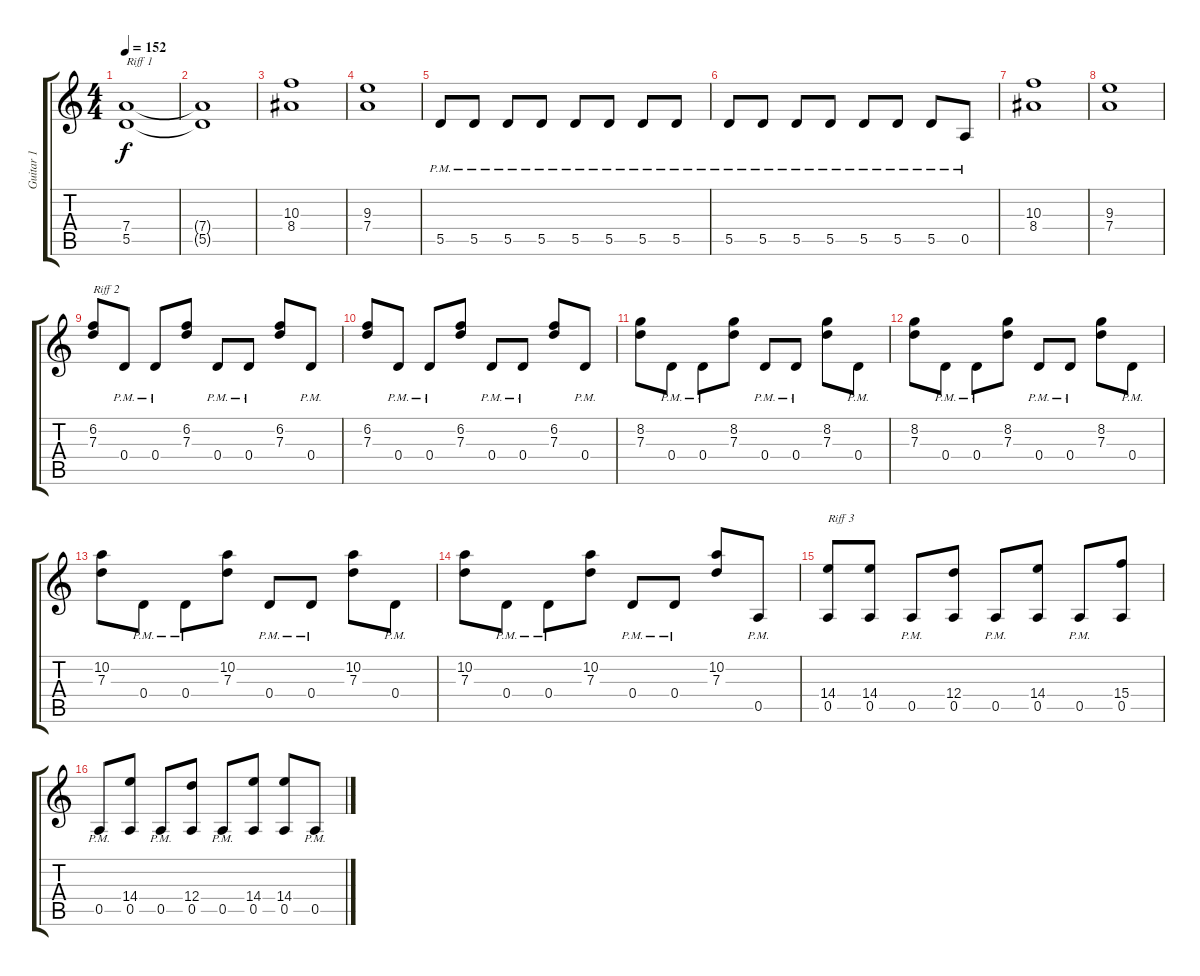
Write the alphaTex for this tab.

\track ("Guitar 1" "Guitar 1") {instrument distortionguitar}
\staff {score tabs}
\tuning (E4 B3 G3 D3 A2 E2) {hide}
\ts (4 4)
\tempo 152
\clef g2
\ks c
(7.4 5.5).1{txt "Riff 1" dy f instrument distortionguitar} |
(7.4{t} 5.5{t}).1 |
(10.3 8.4).1 |
(9.3 7.4).1 |
5.5{pm}.8 5.5{pm}.8 5.5{pm}.8 5.5{pm}.8 5.5{pm}.8 5.5{pm}.8 5.5{pm}.8 5.5{pm}.8 |
5.5{pm}.8 5.5{pm}.8 5.5{pm}.8 5.5{pm}.8 5.5{pm}.8 5.5{pm}.8 5.5{pm}.8 0.5{pm}.8 |
(10.3 8.4).1 |
(9.3 7.4).1 |
(6.2 7.3).8{txt "Riff 2"} 0.4{pm}.8 0.4{pm}.8 (6.2 7.3).8 0.4{pm}.8 0.4{pm}.8 (6.2 7.3).8 0.4{pm}.8 |
(6.2 7.3).8 0.4{pm}.8 0.4{pm}.8 (6.2 7.3).8 0.4{pm}.8 0.4{pm}.8 (6.2 7.3).8 0.4{pm}.8 |
(8.2 7.3).8 0.4{pm}.8 0.4{pm}.8 (8.2 7.3).8 0.4{pm}.8 0.4{pm}.8 (8.2 7.3).8 0.4{pm}.8 |
(8.2 7.3).8 0.4{pm}.8 0.4{pm}.8 (8.2 7.3).8 0.4{pm}.8 0.4{pm}.8 (8.2 7.3).8 0.4{pm}.8 |
(10.2 7.3).8 0.4{pm}.8 0.4{pm}.8 (10.2 7.3).8 0.4{pm}.8 0.4{pm}.8 (10.2 7.3).8 0.4{pm}.8 |
(10.2 7.3).8 0.4{pm}.8 0.4{pm}.8 (10.2 7.3).8 0.4{pm}.8 0.4{pm}.8 (10.2 7.3).8 0.5{pm}.8 |
(14.4 0.5).8{txt "Riff 3"} (14.4 0.5).8 0.5{pm}.8 (12.4 0.5).8 0.5{pm}.8 (14.4 0.5).8 0.5{pm}.8 (15.4 0.5).8 |
0.5{pm}.8 (14.4 0.5).8 0.5{pm}.8 (12.4 0.5).8 0.5{pm}.8 (14.4 0.5).8 (14.4 0.5).8 0.5{pm}.8
